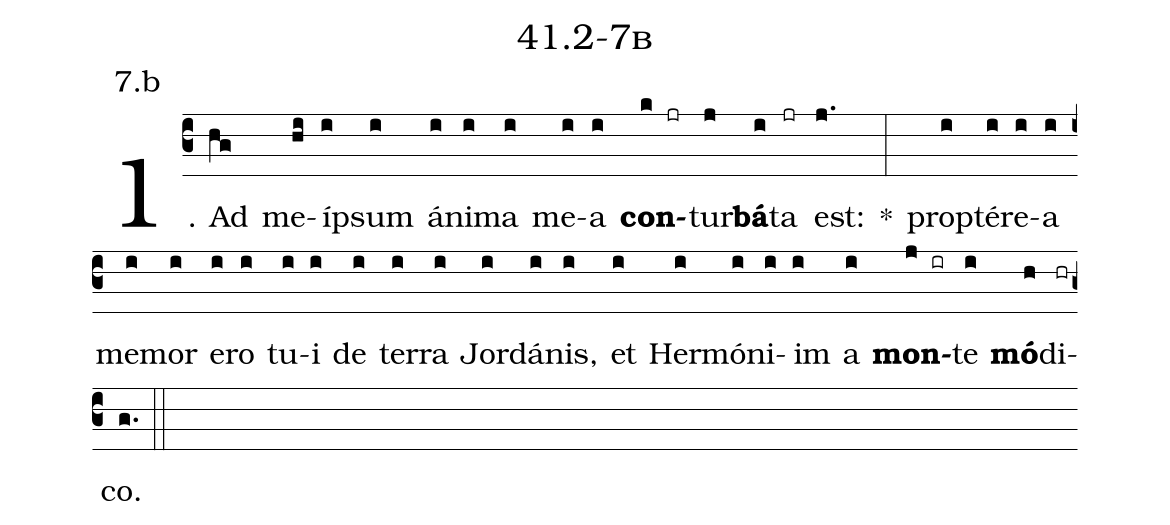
name: 41.2-7b;
annotation: 7.b;
%%
(c3)1. Ad(hg) me(hi)íp(i)sum(i) á(i)ni(i)ma(i) me(i)a(i) <b>con</b>(k jr)tur(j)<b>bá</b>(i)ta(jr) est:(j.) *(:) prop(i)tér(i)e(i)a(i) me(i)mor(i) e(i)ro(i) tu(i)i(i) de(i) ter(i)ra(i) Jor(i)dá(i)nis,(i) et(i) Her(i)mó(i)ni(i)im(i) a(i) <b>mon</b>(j ir)te(i) <b>mó</b>(h)di(hr)co.(g.) (::)


%E(i) u(i) o(j) u(i) a(h) e.(g.) (::)
